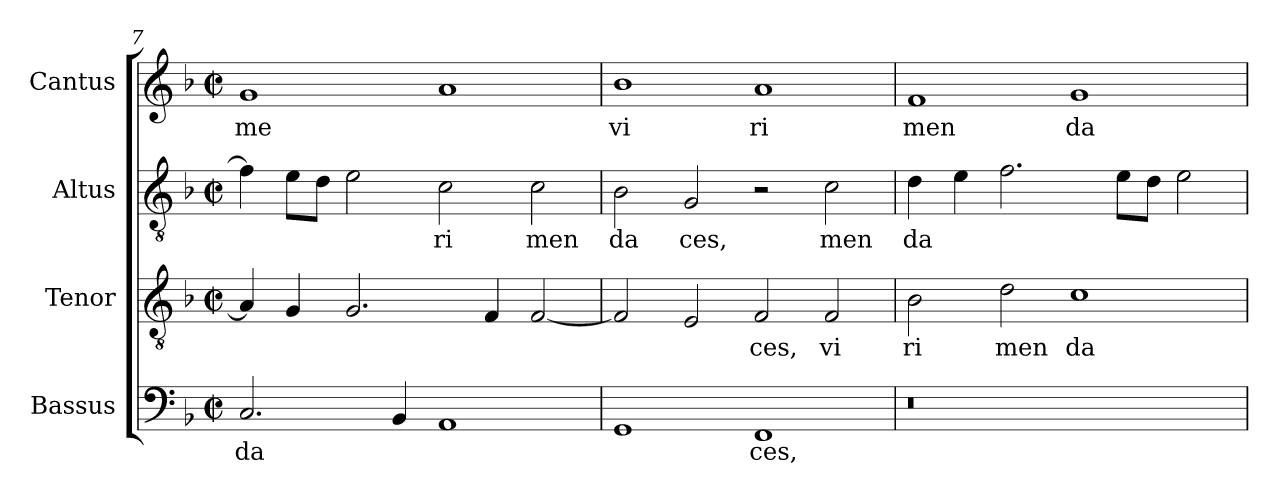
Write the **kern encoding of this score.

**kern	**text	**kern	**text	**kern	**text	**kern	**text
*part4	*part4	*part3	*part3	*part2	*part2	*part1	*part1
*staff4	*staff4	*staff3	*staff3	*staff2	*staff2	*staff1	*staff1
*I"Bassus	*	*I"Tenor	*	*I"Altus	*	*I"Cantus	*
!!LO:LB:g=z
*clefF4	*	*clefGv2	*	*clefGv2	*	*clefG2	*
*k[b-]	*	*k[b-]	*	*k[b-]	*	*k[b-]	*
*F:	*	*F:	*	*F:	*	*F:	*
*M2/2	*	*M2/2	*	*M2/2	*	*M2/2	*
*met(c|)	*	*met(c|)	*	*met(c|)	*	*met(c|)	*
=7	=7	=7	=7	=7	=7	=7	=7
!	!LO:LY:b:cj	!	!	!	!	!	!LO:LY:b:cj
2.C/	da	4A/]	.	4f\]	.	1g	me
.	.	4G/	.	8e\L	.	.	.
.	.	.	.	8d\J	.	.	.
.	.	2.G/	.	2e\	.	.	.
4BB-/	.	.	.	.	.	.	.
!	!	!	!	!	!LO:LY:b:cj	!	!
1AA	.	.	.	2c\	-ri	1a	.
.	.	4F/	.	.	.	.	.
!	!	!	!	!	!LO:LY:b:cj	!	!
.	.	[<2F/	.	2c\	men	.	.
=8	=8	=8	=8	=8	=8	=8	=8
!	!	!	!	!	!LO:LY:b:cj	!	!LO:LY:b:cj
1GG	.	2F/]	.	2B-\	da	1b-	vi
!	!	!	!	!	!LO:LY:b:cj	!	!
.	.	2E/	.	2G/	ces,	.	.
!	!LO:LY:b:cj	!	!LO:LY:b:cj	!	!	!	!LO:LY:b:cj
1FF	ces,	2F/	ces,	2r	.	1a	ri
!	!	!	!LO:LY:b:cj	!	!LO:LY:b:cj	!	!
.	.	2F/	vi	2c\	men	.	.
=9	=9	=9	=9	=9	=9	=9	=9
!	!	!	!LO:LY:b:cj	!	!LO:LY:b	!	!LO:LY:b:cj
0r	.	2B-\	ri	4d\	da	1f	men
.	.	.	.	4e\	.	.	.
!	!	!	!LO:LY:b:cj	!	!	!	!
.	.	2d\	men	2.f\	.	.	.
!	!	!	!LO:LY:b:cj	!	!	!	!LO:LY:b:cj
.	.	1c	da	.	.	1g	da
.	.	.	.	8e\L	.	.	.
.	.	.	.	8d\J	.	.	.
.	.	.	.	2e\	.	.	.
=	=	=	=	=	=	=	=
*-	*-	*-	*-	*-	*-	*-	*-
